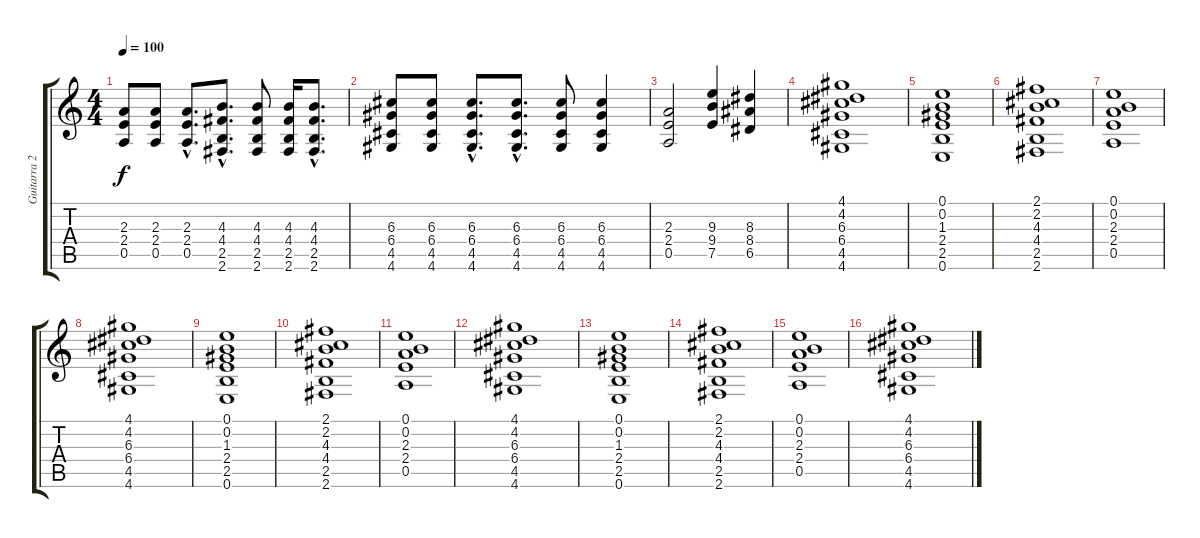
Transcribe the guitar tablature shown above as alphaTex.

\track ("Guitarra 2" "Guitarra 2") {instrument distortionguitar}
\staff {score tabs}
\tuning (E4 B3 G3 D3 A2 E2) {hide}
\ts (4 4)
\tempo 100
\clef g2
\ks c
(2.3 2.4 0.5).8{dy f} (2.3 2.4 0.5).8 (2.3{hac} 2.4{hac} 0.5{hac}).8{d} (4.3{hac} 4.4{hac} 2.5{hac} 2.6{hac}).8{d} (4.3 4.4 2.5 2.6).8 (4.3 4.4 2.5 2.6).16 (4.3{hac} 4.4{hac} 2.5{hac} 2.6{hac}).8{d} |
(6.3 6.4 4.5 4.6).8 (6.3 6.4 4.5 4.6).8 (6.3{hac} 6.4{hac} 4.5{hac} 4.6{hac}).8{d} (6.3{hac} 6.4{hac} 4.5{hac} 4.6{hac}).8{d} (6.3 6.4 4.5 4.6).8 (6.3 6.4 4.5 4.6).4 |
(2.3 2.4 0.5).2 (9.3 9.4 7.5).4 (8.3 8.4 6.5).4 |
(4.1 4.2 6.3 6.4 4.5 4.6).1 |
(0.1 0.2 1.3 2.4 2.5 0.6).1 |
(2.1 2.2 4.3 4.4 2.5 2.6).1 |
(0.1 0.2 2.3 2.4 0.5).1 |
(4.1 4.2 6.3 6.4 4.5 4.6).1 |
(0.1 0.2 1.3 2.4 2.5 0.6).1 |
(2.1 2.2 4.3 4.4 2.5 2.6).1 |
(0.1 0.2 2.3 2.4 0.5).1 |
(4.1 4.2 6.3 6.4 4.5 4.6).1 |
(0.1 0.2 1.3 2.4 2.5 0.6).1 |
(2.1 2.2 4.3 4.4 2.5 2.6).1 |
(0.1 0.2 2.3 2.4 0.5).1 |
(4.1 4.2 6.3 6.4 4.5 4.6).1
